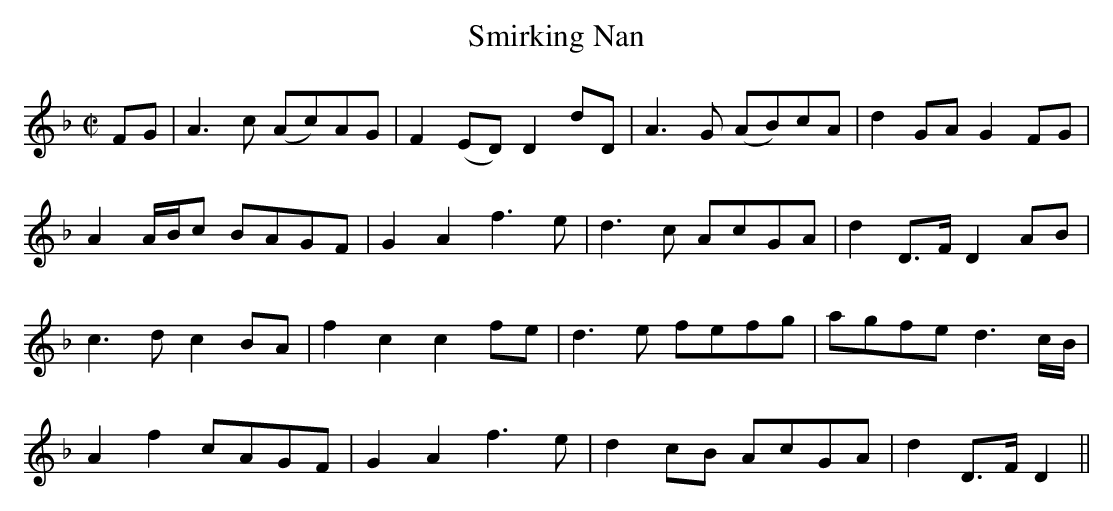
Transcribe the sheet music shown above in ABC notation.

X:1
T:Smirking Nan
M:C|
L:1/8
K:D Minor
FG | A3c (Ac)AG | F2 (ED) D2 dD | A3G (AB)cA | d2 GA G2 FG |
A2 A/B/c BAGF | G2A2f3e | d3c AcGA | d2 D>F D2 AB |
c3d c2BA | f2c2c2 fe | d3e fefg | agfe d3c/B/ |
A2f2 cAGF | G2A2f3e | d2 cB AcGA | d2 D>F D2 ||
